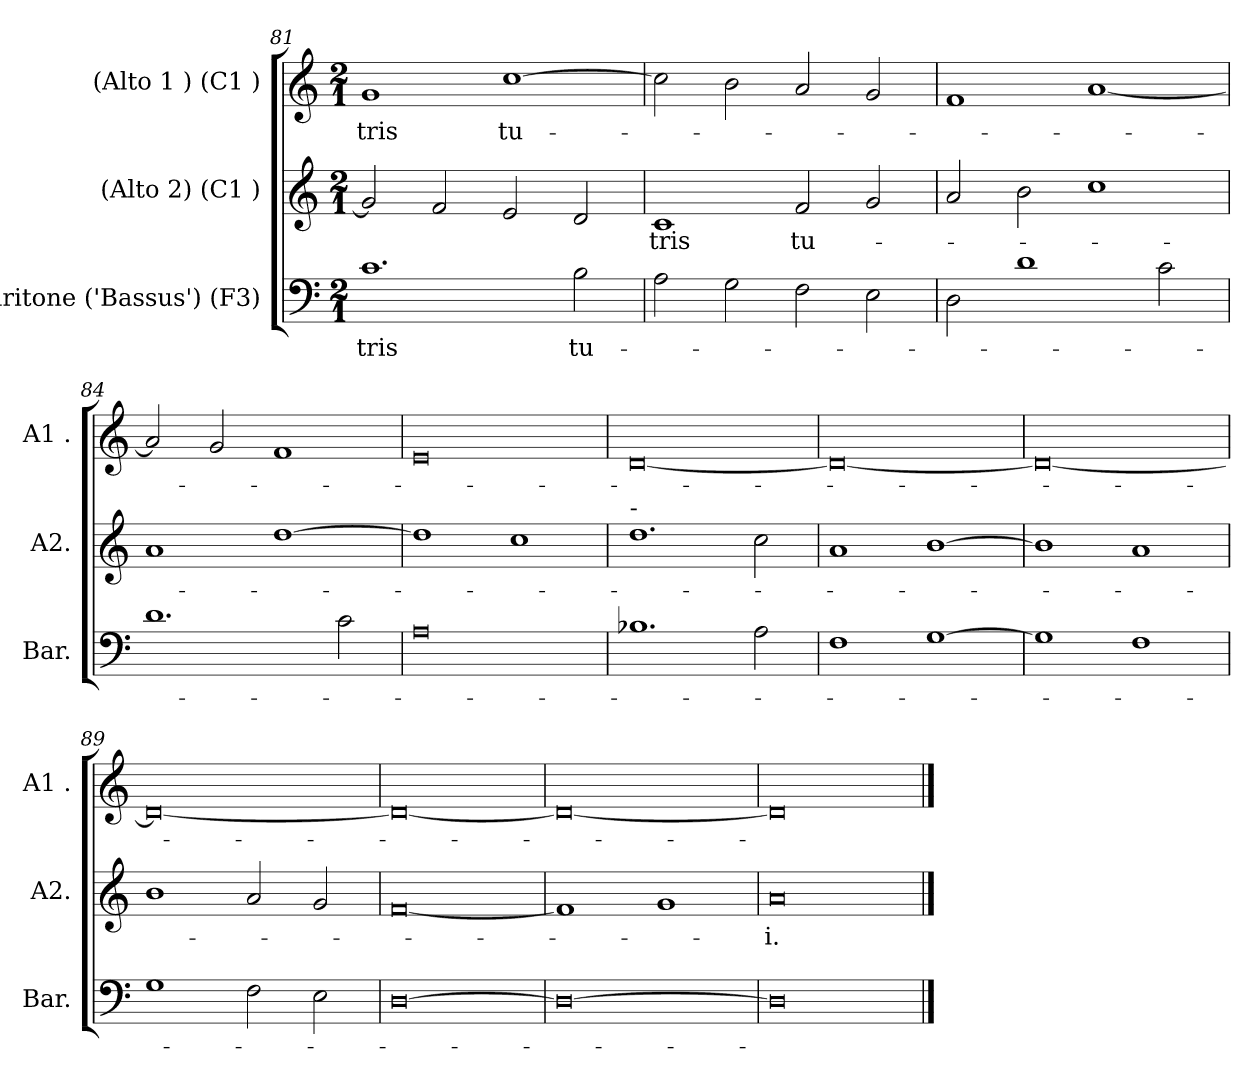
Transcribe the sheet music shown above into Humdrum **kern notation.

**kern	**text	**kern	**text	**kern	**text
*part3	*part3	*part2	*part2	*part1	*part1
*staff3	*staff3	*staff2	*staff2	*staff1	*staff1
*I"Baritone ('Bassus') (F3)	*	*I"(Alto 2) (C1 )	*	*I"(Alto 1 ) (C1 )	*
*I'Bar.	*	*I'A2.	*	*I'A1 .	*
!!LO:PB:g=z
*clefF4	*	*clefG2	*	*clefG2	*
*k[]	*	*k[]	*	*k[]	*
*M2/1	*	*M2/1	*	*M2/1	*
=81	=81	=81	=81	=81	=81
!	!LO:LY:b	!	!	!	!LO:LY:b
1.c	-tris	2g/]	.	1g	-tris
.	.	2f/	.	.	.
!	!	!	!	!	!LO:LY:b
.	.	2e/	.	[1cc	tu-
!	!LO:LY:b	!	!	!	!
2B\	tu-	2d/	.	.	.
=82	=82	=82	=82	=82	=82
!	!	!	!LO:LY:b	!	!
2A\	.	1c	-tris	2cc\]	.
2G\	.	.	.	2b\	.
!	!	!	!LO:LY:b	!	!
2F\	.	2f/	tu-	2a/	.
2E\	.	2g/	.	2g/	.
=83	=83	=83	=83	=83	=83
2D\	.	2a/	.	1f	.
1d	.	2b\	.	.	.
.	.	1cc	.	[1a	.
2c\	.	.	.	.	.
=84	=84	=84	=84	=84	=84
1.d	.	1a	.	2a/]	.
.	.	.	.	2g/	.
.	.	[1dd	.	1f	.
2c\	.	.	.	.	.
=85	=85	=85	=85	=85	=85
0A	.	1dd]	.	0e	.
.	.	1cc	.	.	.
!!LO:LB:g=z
=86	=86	=86	=86	=86	=86
!	!	!LO:TX:a:t=-	!	!	!
1.B-X	.	1.dd	.	[0d	.
2A\	.	2cc\	.	.	.
=87	=87	=87	=87	=87	=87
1F	.	1a	.	0d_	.
[1G	.	[1b	.	.	.
=88	=88	=88	=88	=88	=88
1G]	.	1b]	.	0d_	.
1F	.	1a	.	.	.
=89	=89	=89	=89	=89	=89
1G	.	1b	.	0d_	.
2F\	.	2a/	.	.	.
2E\	.	2g/	.	.	.
=90	=90	=90	=90	=90	=90
[0D	.	[0f	.	0d_	.
=91	=91	=91	=91	=91	=91
0D_	.	1f]	.	0d_	.
.	.	1g	.	.	.
=92	=92	=92	=92	=92	=92
!	!	!	!LO:LY:b	!	!
0D]	.	0a	-i.	0d]	.
==	==	==	==	==	==
*-	*-	*-	*-	*-	*-
